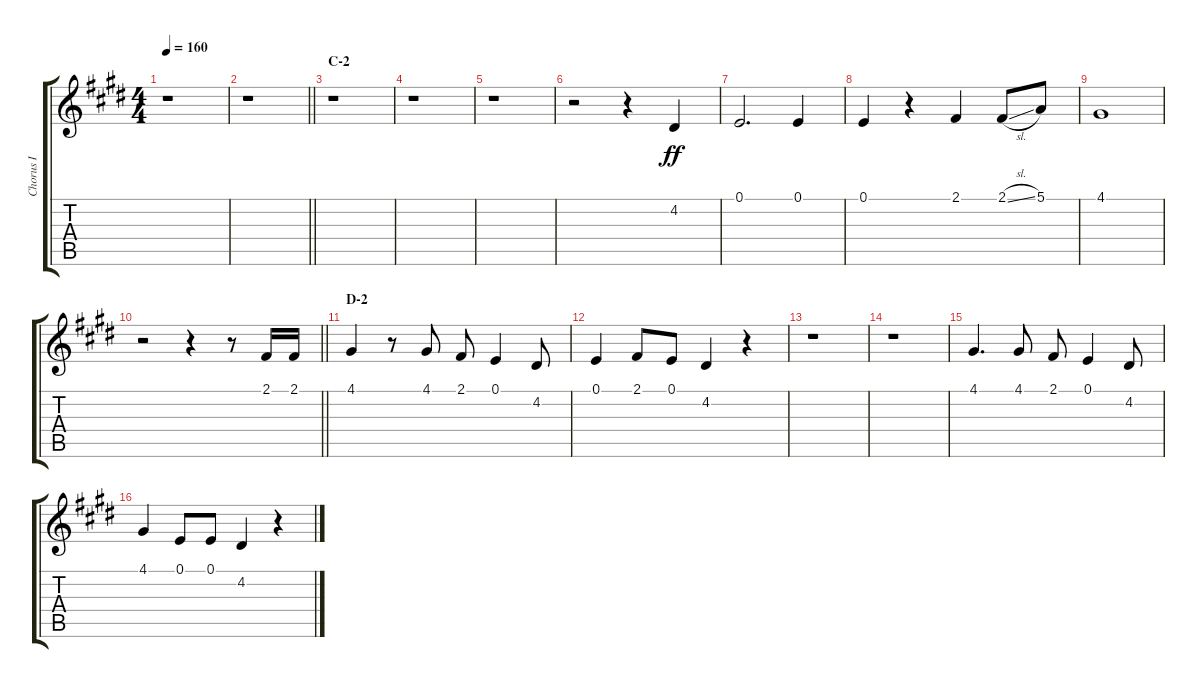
\track ("Chorus I" "Chorus I") {instrument voiceoohs}
\staff {score tabs}
\tuning (E4 B3 G3 D3 A2 E2) {hide}
\ts (4 4)
\tempo 160
\clef g2
\ks e
r.1{dy ff} |
\barLineRight lightlight
r.1 |
\section ("" "C-2")
r.1 |
r.1 |
r.1 |
r.2 r.4 4.2.4 |
0.1.2{d} 0.1.4 |
0.1.4 r.4 2.1.4 2.1{sl}.8 5.1.8 |
4.1.1 |
\barLineRight lightlight
r.2 r.4 r.8 2.1.16 2.1.16 |
\section ("" "D-2")
4.1.4 r.8 4.1.8 2.1.8 0.1.4 4.2.8 |
0.1.4 2.1.8 0.1.8 4.2.4 r.4 |
r.1 |
r.1 |
4.1.4{d} 4.1.8 2.1.8 0.1.4 4.2.8 |
4.1.4 0.1.8 0.1.8 4.2.4 r.4
